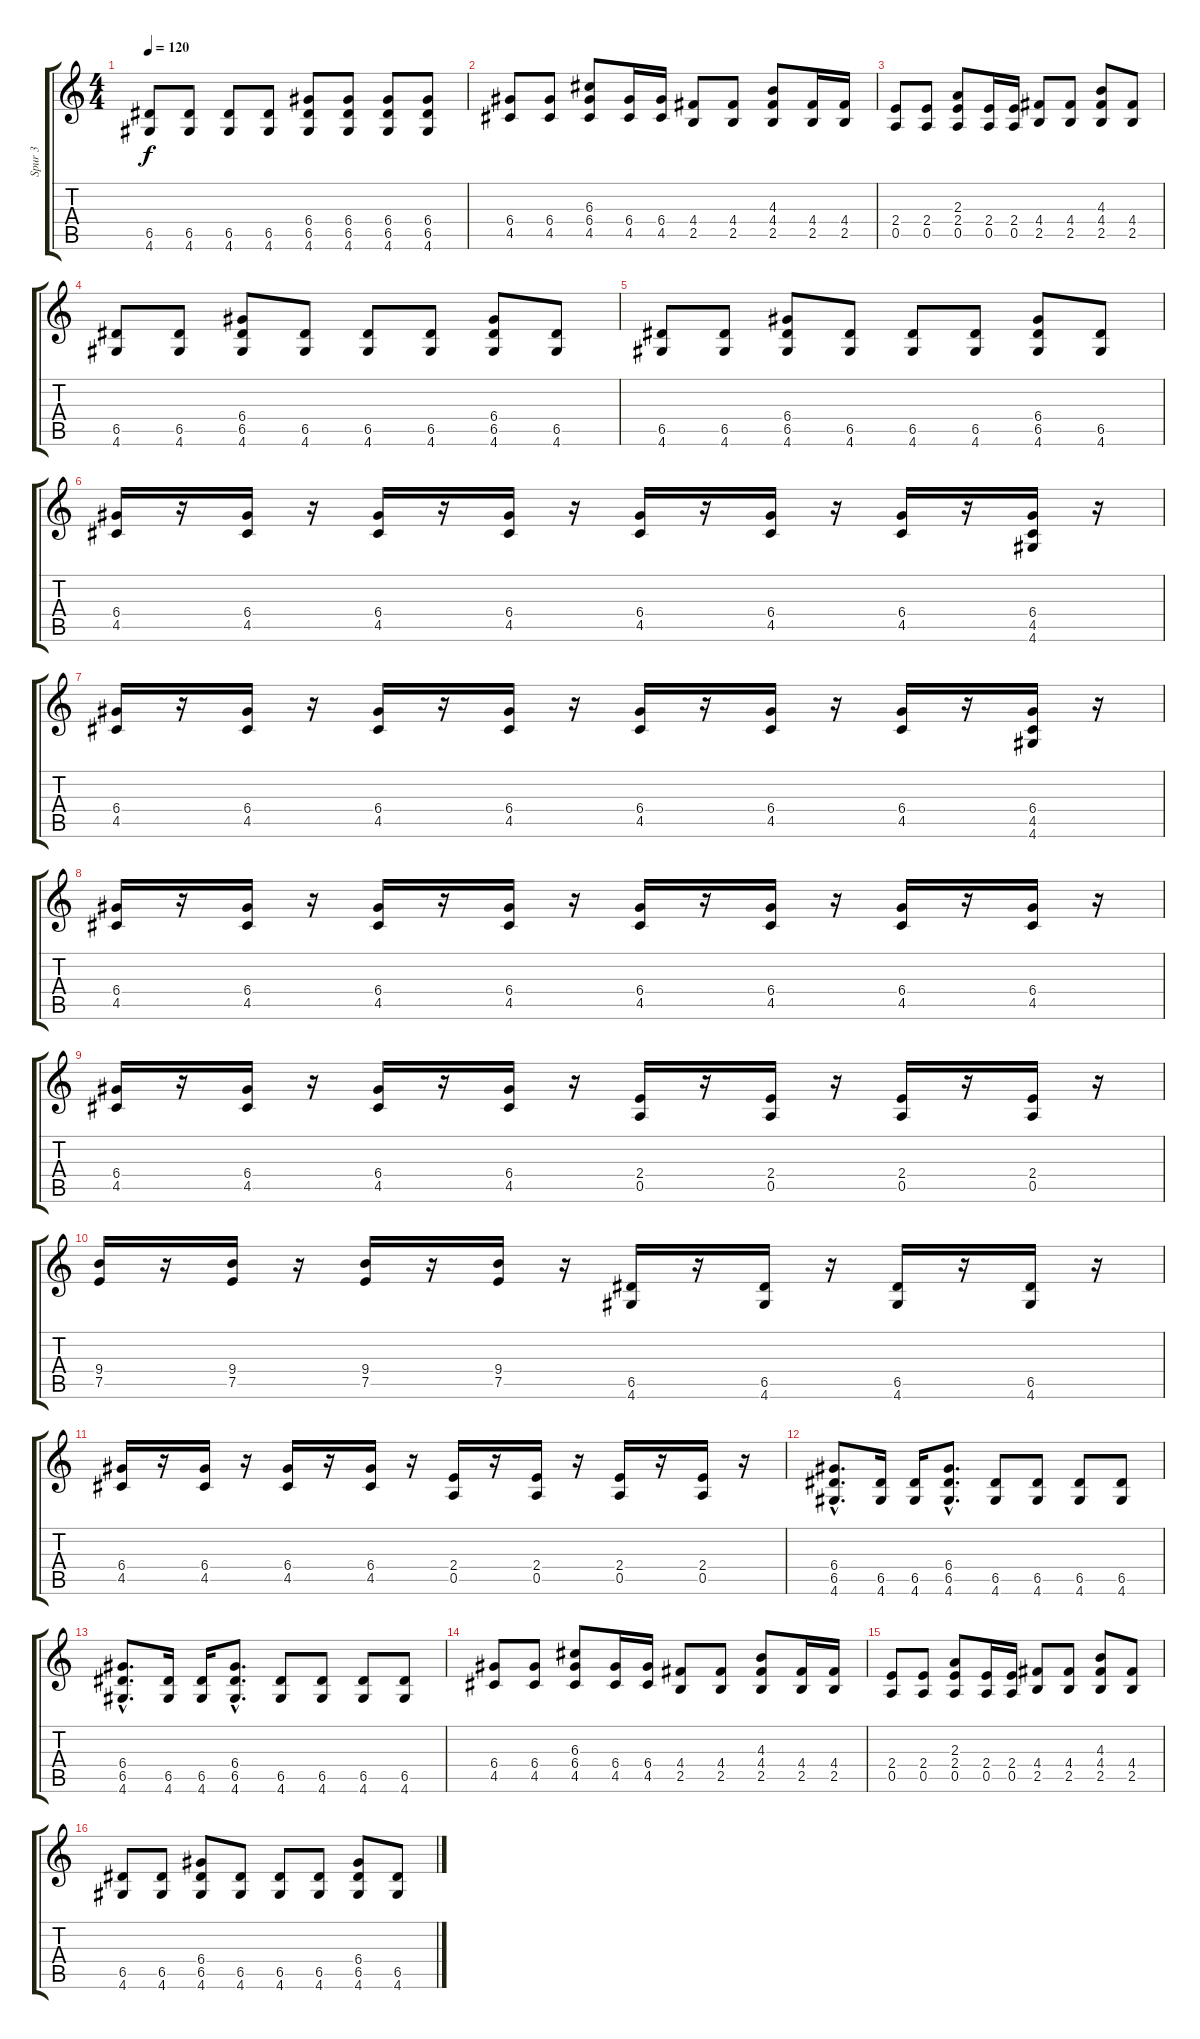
\track ("Spur 3" "Spur 3") {instrument distortionguitar}
\staff {score tabs}
\tuning (E4 B3 G3 D3 A2 E2) {hide}
\ts (4 4)
\tempo 120
\clef g2
\ks c
(6.5 4.6).8{dy f} (6.5 4.6).8 (6.5 4.6).8 (6.5 4.6).8 (6.4 6.5 4.6).8 (6.4 6.5 4.6).8 (6.4 6.5 4.6).8 (6.4 6.5 4.6).8 |
(6.4 4.5).8 (6.4 4.5).8 (6.3 6.4 4.5).8 (6.4 4.5).16 (6.4 4.5).16 (4.4 2.5).8 (4.4 2.5).8 (4.3 4.4 2.5).8 (4.4 2.5).16 (4.4 2.5).16 |
(2.4 0.5).8 (2.4 0.5).8 (2.3 2.4 0.5).8 (2.4 0.5).16 (2.4 0.5).16 (4.4 2.5).8 (4.4 2.5).8 (4.3 4.4 2.5).8 (4.4 2.5).8 |
(6.5 4.6).8 (6.5 4.6).8 (6.4 6.5 4.6).8 (6.5 4.6).8 (6.5 4.6).8 (6.5 4.6).8 (6.4 6.5 4.6).8 (6.5 4.6).8 |
(6.5 4.6).8 (6.5 4.6).8 (6.4 6.5 4.6).8 (6.5 4.6).8 (6.5 4.6).8 (6.5 4.6).8 (6.4 6.5 4.6).8 (6.5 4.6).8 |
(6.4 4.5).16 r.16 (6.4 4.5).16 r.16 (6.4 4.5).16 r.16 (6.4 4.5).16 r.16 (6.4 4.5).16 r.16 (6.4 4.5).16 r.16 (6.4 4.5).16 r.16 (6.4 4.5 4.6).16 r.16 |
(6.4 4.5).16 r.16 (6.4 4.5).16 r.16 (6.4 4.5).16 r.16 (6.4 4.5).16 r.16 (6.4 4.5).16 r.16 (6.4 4.5).16 r.16 (6.4 4.5).16 r.16 (6.4 4.5 4.6).16 r.16 |
(6.4 4.5).16 r.16 (6.4 4.5).16 r.16 (6.4 4.5).16 r.16 (6.4 4.5).16 r.16 (6.4 4.5).16 r.16 (6.4 4.5).16 r.16 (6.4 4.5).16 r.16 (6.4 4.5).16 r.16 |
(6.4 4.5).16 r.16 (6.4 4.5).16 r.16 (6.4 4.5).16 r.16 (6.4 4.5).16 r.16 (2.4 0.5).16 r.16 (2.4 0.5).16 r.16 (2.4 0.5).16 r.16 (2.4 0.5).16 r.16 |
(9.4 7.5).16 r.16 (9.4 7.5).16 r.16 (9.4 7.5).16 r.16 (9.4 7.5).16 r.16 (6.5 4.6).16 r.16 (6.5 4.6).16 r.16 (6.5 4.6).16 r.16 (6.5 4.6).16 r.16 |
(6.4 4.5).16 r.16 (6.4 4.5).16 r.16 (6.4 4.5).16 r.16 (6.4 4.5).16 r.16 (2.4 0.5).16 r.16 (2.4 0.5).16 r.16 (2.4 0.5).16 r.16 (2.4 0.5).16 r.16 |
(6.4{hac} 6.5{hac} 4.6{hac}).8{d} (6.5 4.6).16 (6.5 4.6).16 (6.4{hac} 6.5{hac} 4.6{hac}).8{d} (6.5 4.6).8 (6.5 4.6).8 (6.5 4.6).8 (6.5 4.6).8 |
(6.4{hac} 6.5{hac} 4.6{hac}).8{d} (6.5 4.6).16 (6.5 4.6).16 (6.4{hac} 6.5{hac} 4.6{hac}).8{d} (6.5 4.6).8 (6.5 4.6).8 (6.5 4.6).8 (6.5 4.6).8 |
(6.4 4.5).8 (6.4 4.5).8 (6.3 6.4 4.5).8 (6.4 4.5).16 (6.4 4.5).16 (4.4 2.5).8 (4.4 2.5).8 (4.3 4.4 2.5).8 (4.4 2.5).16 (4.4 2.5).16 |
(2.4 0.5).8 (2.4 0.5).8 (2.3 2.4 0.5).8 (2.4 0.5).16 (2.4 0.5).16 (4.4 2.5).8 (4.4 2.5).8 (4.3 4.4 2.5).8 (4.4 2.5).8 |
(6.5 4.6).8 (6.5 4.6).8 (6.4 6.5 4.6).8 (6.5 4.6).8 (6.5 4.6).8 (6.5 4.6).8 (6.4 6.5 4.6).8 (6.5 4.6).8
